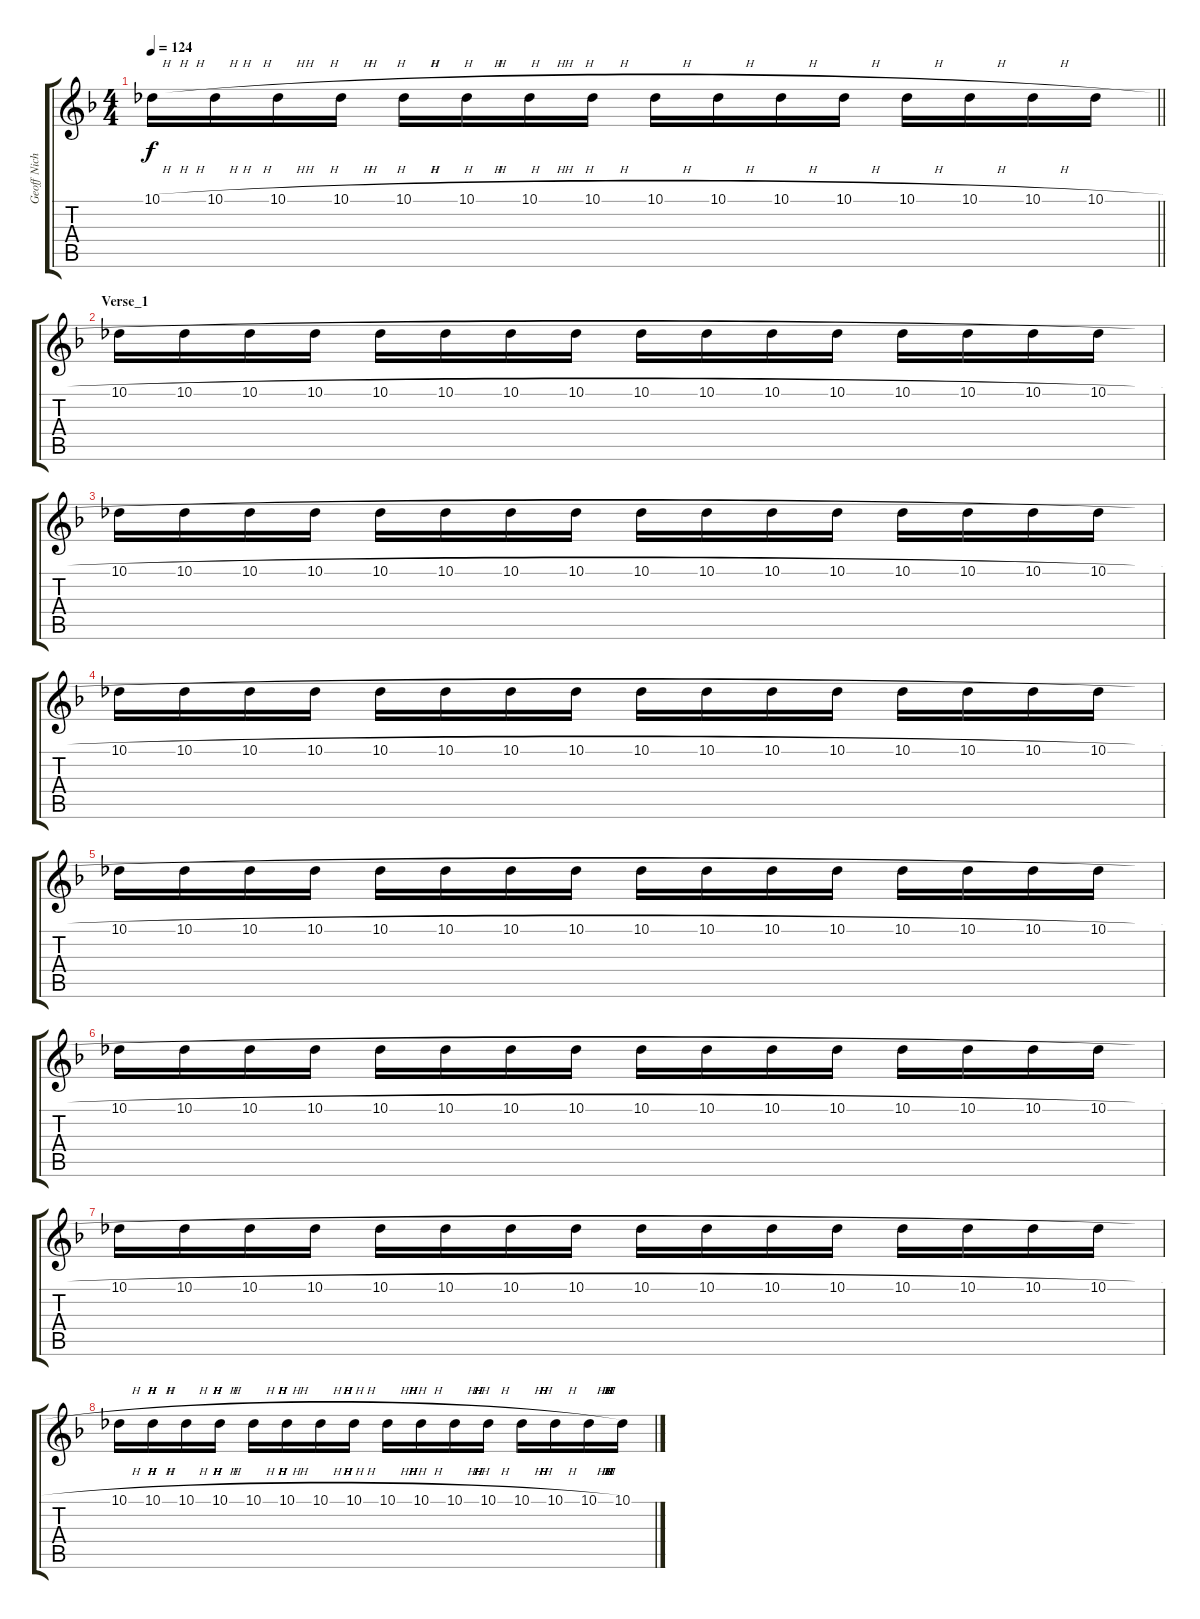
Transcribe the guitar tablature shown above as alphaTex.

\track ("Geoff Nichols" "Geoff Nich") {instrument synthstrings1}
\staff {score tabs}
\tuning (Eb4 Bb3 Gb3 Db3 Ab2 Eb2) {hide}
\ts (4 4)
\tempo 124
\clef g2
\barLineRight lightlight
\ks f
10.1{h}.16{dy f} 10.1{h}.16 10.1{h}.16 10.1{h}.16 10.1{h}.16 10.1{h}.16 10.1{h}.16 10.1{h}.16 10.1{h}.16 10.1{h}.16 10.1{h}.16 10.1{h}.16 10.1{h}.16 10.1{h}.16 10.1{h}.16 10.1{h}.16 |
\section ("" "Verse_1")
10.1{h}.16 10.1{h}.16 10.1{h}.16 10.1{h}.16 10.1{h}.16 10.1{h}.16 10.1{h}.16 10.1{h}.16 10.1{h}.16 10.1{h}.16 10.1{h}.16 10.1{h}.16 10.1{h}.16 10.1{h}.16 10.1{h}.16 10.1{h}.16 |
10.1{h}.16 10.1{h}.16 10.1{h}.16 10.1{h}.16 10.1{h}.16 10.1{h}.16 10.1{h}.16 10.1{h}.16 10.1{h}.16 10.1{h}.16 10.1{h}.16 10.1{h}.16 10.1{h}.16 10.1{h}.16 10.1{h}.16 10.1{h}.16 |
10.1{h}.16 10.1{h}.16 10.1{h}.16 10.1{h}.16 10.1{h}.16 10.1{h}.16 10.1{h}.16 10.1{h}.16 10.1{h}.16 10.1{h}.16 10.1{h}.16 10.1{h}.16 10.1{h}.16 10.1{h}.16 10.1{h}.16 10.1{h}.16 |
10.1{h}.16 10.1{h}.16 10.1{h}.16 10.1{h}.16 10.1{h}.16 10.1{h}.16 10.1{h}.16 10.1{h}.16 10.1{h}.16 10.1{h}.16 10.1{h}.16 10.1{h}.16 10.1{h}.16 10.1{h}.16 10.1{h}.16 10.1{h}.16 |
10.1{h}.16 10.1{h}.16 10.1{h}.16 10.1{h}.16 10.1{h}.16 10.1{h}.16 10.1{h}.16 10.1{h}.16 10.1{h}.16 10.1{h}.16 10.1{h}.16 10.1{h}.16 10.1{h}.16 10.1{h}.16 10.1{h}.16 10.1{h}.16 |
10.1{h}.16 10.1{h}.16 10.1{h}.16 10.1{h}.16 10.1{h}.16 10.1{h}.16 10.1{h}.16 10.1{h}.16 10.1{h}.16 10.1{h}.16 10.1{h}.16 10.1{h}.16 10.1{h}.16 10.1{h}.16 10.1{h}.16 10.1{h}.16 |
10.1{h}.16 10.1{h}.16 10.1{h}.16 10.1{h}.16 10.1{h}.16 10.1{h}.16 10.1{h}.16 10.1{h}.16 10.1{h}.16 10.1{h}.16 10.1{h}.16 10.1{h}.16 10.1{h}.16 10.1{h}.16 10.1{h}.16 10.1{h}.16
